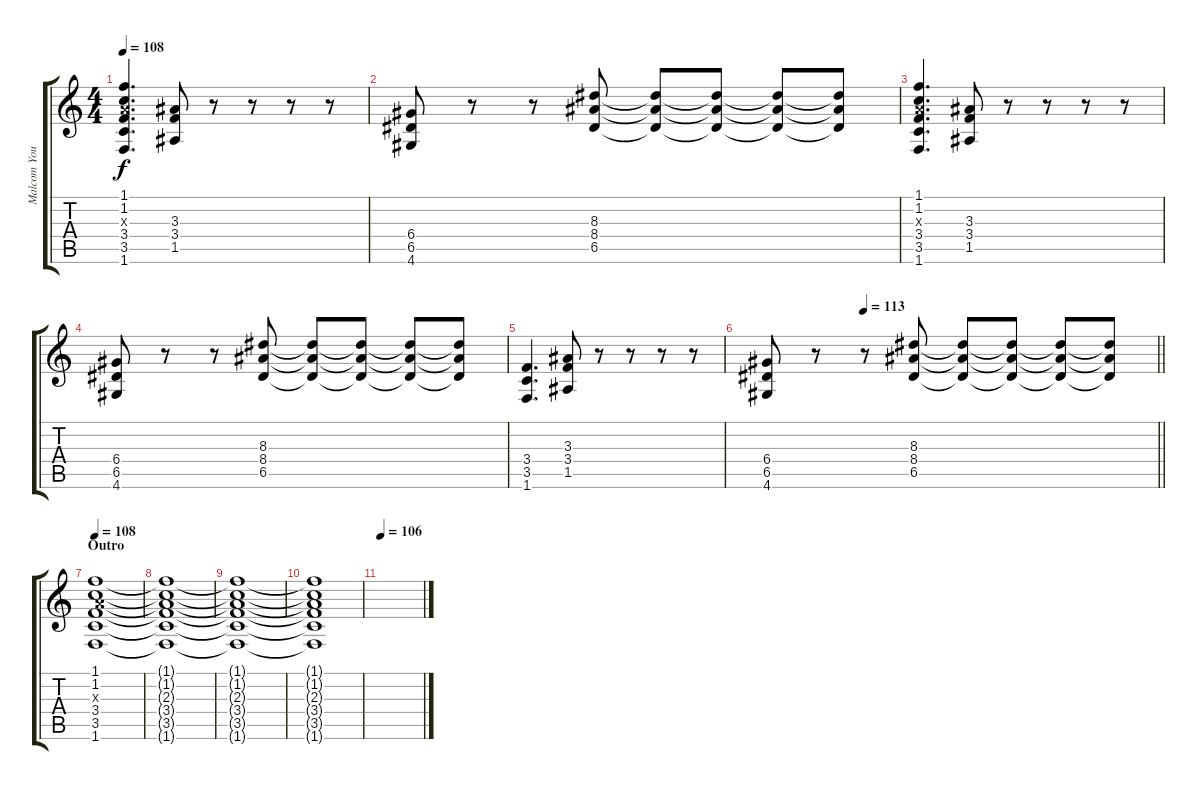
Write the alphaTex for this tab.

\track ("Malcom Young Overdrive" "Malcom You") {instrument overdrivenguitar}
\staff {score tabs}
\tuning (E4 B3 G3 D3 A2 E2) {hide}
\ts (4 4)
\tempo 108
\clef g2
\ks c
(1.1 1.2 2.3{x} 3.4 3.5 1.6).4{d dy f} (3.3 3.4 1.5).8 r.8 r.8 r.8 r.8 |
(6.4 6.5 4.6).8 r.8 r.8 (8.3 8.4 6.5).8 (8.3{t} 8.4{t} 6.5{t}).8 (8.3{t} 8.4{t} 6.5{t}).8 (8.3{t} 8.4{t} 6.5{t}).8 (8.3{t} 8.4{t} 6.5{t}).8 |
(1.1 1.2 2.3{x} 3.4 3.5 1.6).4{d} (3.3 3.4 1.5).8 r.8 r.8 r.8 r.8 |
(6.4 6.5 4.6).8 r.8 r.8 (8.3 8.4 6.5).8 (8.3{t} 8.4{t} 6.5{t}).8 (8.3{t} 8.4{t} 6.5{t}).8 (8.3{t} 8.4{t} 6.5{t}).8 (8.3{t} 8.4{t} 6.5{t}).8 |
(3.4 3.5 1.6).4{d} (3.3 3.4 1.5).8 r.8 r.8 r.8 r.8 |
\tempo (113 0.25)
\barLineRight lightlight
(6.4 6.5 4.6).8 r.8 r.8 (8.3 8.4 6.5).8 (8.3{t} 8.4{t} 6.5{t}).8 (8.3{t} 8.4{t} 6.5{t}).8 (8.3{t} 8.4{t} 6.5{t}).8 (8.3{t} 8.4{t} 6.5{t}).8 |
\section ("" "Outro")
\tempo 108
(1.1 1.2 2.3{x} 3.4 3.5 1.6).1 |
(1.1{t} 1.2{t} 2.3{t} 3.4{t} 3.5{t} 1.6{t}).1 |
(1.1{t} 1.2{t} 2.3{t} 3.4{t} 3.5{t} 1.6{t}).1{volume 0} |
(1.1{t} 1.2{t} 2.3{t} 3.4{t} 3.5{t} 1.6{t}).1 |
\tempo 106
